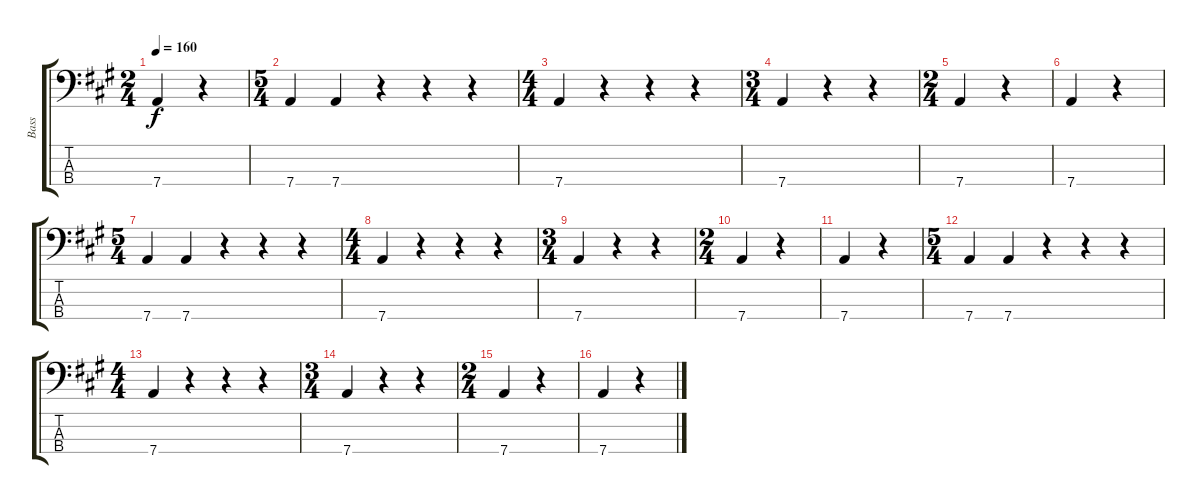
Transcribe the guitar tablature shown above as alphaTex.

\track ("Bass" "Bass") {instrument electricbassfinger}
\staff {score tabs}
\tuning (G2 D2 A1 D1) {hide}
\ts (2 4)
\tempo 160
\clef f4
\ks a
7.4.4{dy f} r.4 |
\ts (5 4)
7.4.4 7.4.4 r.4 r.4 r.4 |
\ts (4 4)
7.4.4 r.4 r.4 r.4 |
\ts (3 4)
7.4.4 r.4 r.4 |
\ts (2 4)
7.4.4 r.4 |
7.4.4 r.4 |
\ts (5 4)
7.4.4 7.4.4 r.4 r.4 r.4 |
\ts (4 4)
7.4.4 r.4 r.4 r.4 |
\ts (3 4)
7.4.4 r.4 r.4 |
\ts (2 4)
7.4.4 r.4 |
7.4.4 r.4 |
\ts (5 4)
7.4.4 7.4.4 r.4 r.4 r.4 |
\ts (4 4)
7.4.4 r.4 r.4 r.4 |
\ts (3 4)
7.4.4 r.4 r.4 |
\ts (2 4)
7.4.4 r.4 |
7.4.4 r.4
